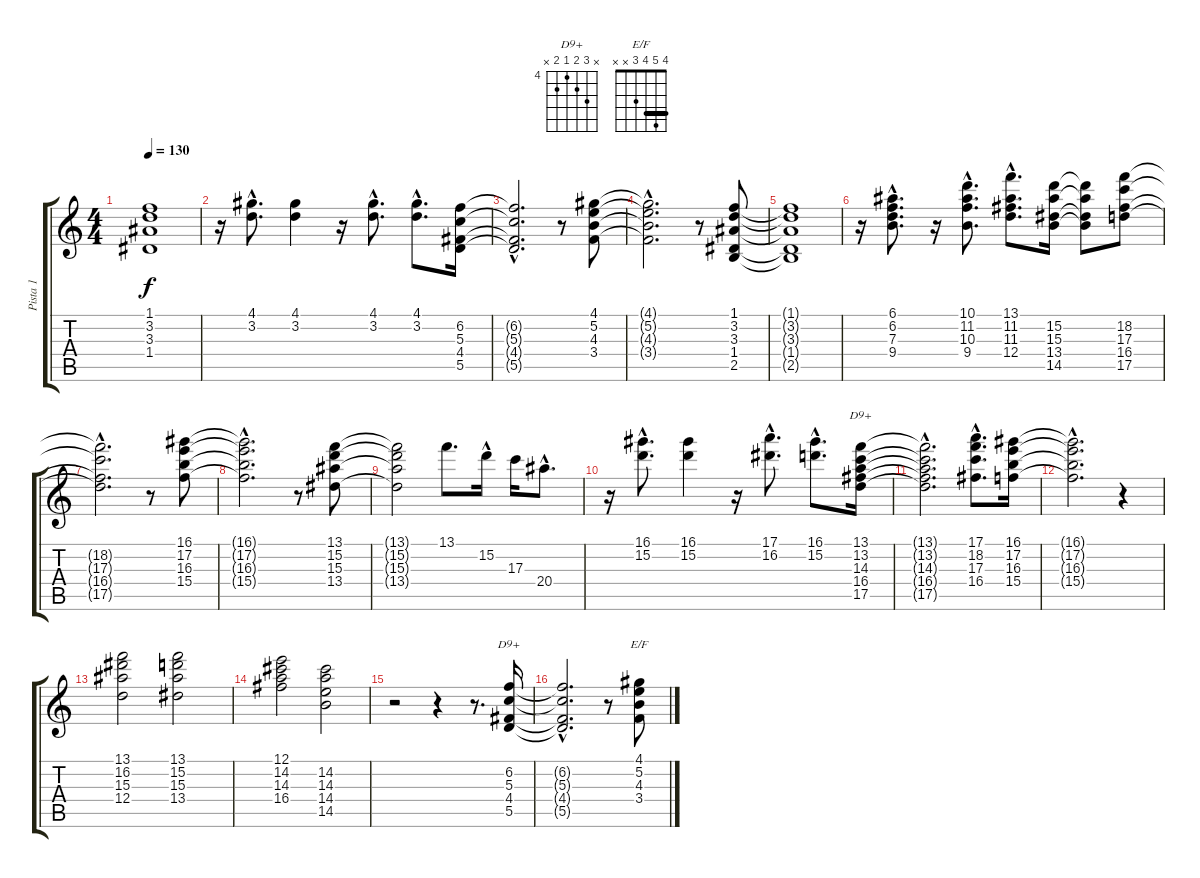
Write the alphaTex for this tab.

\track ("Pista 1" "Pista 1") {instrument electricguitarjazz}
\staff {score tabs}
\tuning (E4 B3 G3 D3 A2 E2) {hide}
\chord ("D9+" 13 13 14 16 17 x) {firstfret 13 barre 13}
\chord ("D9+" x 6 5 4 5 x) {firstfret 4}
\chord ("E/F" 4 5 4 3 x x) {barre 4}
\ts (4 4)
\tempo 130
\clef g2
\ks c
(1.1{t} 3.2{t} 3.3{t} 1.4{t}).1{dy f} |
r.16 (4.1{hac} 3.2{hac}).8{d} (4.1 3.2).4 r.16 (4.1{hac} 3.2{hac}).8{d} (4.1{hac} 3.2{hac}).8{d} (6.2 5.3 4.4 5.5).16 |
(6.2{hac t} 5.3{hac t} 4.4{hac t} 5.5{hac t}).2{d} r.8 (4.1 5.2 4.3 3.4).8 |
(4.1{hac t} 5.2{hac t} 4.3{hac t} 3.4{hac t}).2{d} r.8 (1.1 3.2 3.3 1.4 2.5).8 |
(1.1{t} 3.2{t} 3.3{t} 1.4{t} 2.5{t}).1 |
r.16 (6.1{hac} 6.2{hac} 7.3{hac} 9.4{hac}).8{d} r.16 (10.1{hac} 11.2{hac} 10.3{hac} 9.4{hac}).8{d} (13.1{hac} 11.2{hac} 11.3{hac} 12.4{hac}).8{d} (15.2 15.3 13.4 14.5).16 (15.2{t} 15.3{t} 13.4{t} 14.5{t}).8 (18.2 17.3 16.4 17.5).8 |
(18.2{hac t} 17.3{hac t} 16.4{hac t} 17.5{hac t}).2{d} r.8 (16.1 17.2 16.3 15.4).8 |
(16.1{hac t} 17.2{hac t} 16.3{hac t} 15.4{hac t}).2{d} r.8 (13.1 15.2 15.3 13.4).8 |
(13.1{t} 15.2{t} 15.3{t} 13.4{t}).2 13.1.8{d} 15.2{hac}.16 17.3.16 20.4{hac}.8{d} |
r.16 (16.1{hac} 15.2{hac}).8{d} (16.1 15.2).4 r.16 (17.1{hac} 16.2{hac}).8{d} (16.1{hac} 15.2{hac}).8{d} (13.1 13.2 14.3 16.4 17.5).16{ch "D9+"} |
(13.1{hac t} 13.2{hac t} 14.3{hac t} 16.4{hac t} 17.5{hac t}).2{d} (17.1{hac} 18.2{hac} 17.3{hac} 16.4{hac}).8{d} (16.1 17.2 16.3 15.4).16 |
(16.1{hac t} 17.2{hac t} 16.3{hac t} 15.4{hac t}).2{d} r.4 |
(13.1 16.2 15.3 12.4).2 (13.1 15.2 15.3 13.4).2 |
(12.1 14.2 14.3 16.4).2 (14.2 14.3 14.4 14.5).2 |
r.2 r.4 r.8{d} (6.2 5.3 4.4 5.5).16{ch "D9+"} |
(6.2{hac t} 5.3{hac t} 4.4{hac t} 5.5{hac t}).2{d} r.8 (4.1 5.2 4.3 3.4).8{ch "E/F"}
